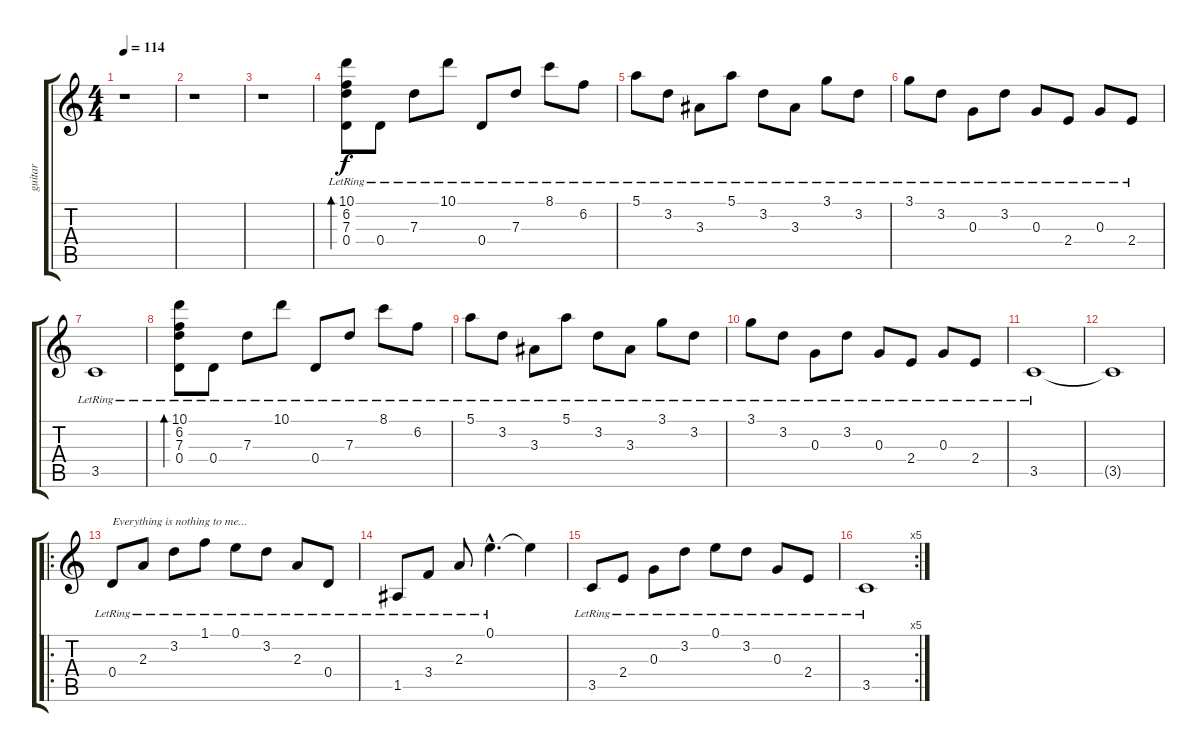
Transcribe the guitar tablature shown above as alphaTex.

\track ("guitar" "guitar") {instrument acousticguitarsteel}
\staff {score tabs}
\tuning (E4 B3 G3 D3 A2 E2) {hide}
\ts (4 4)
\tempo 114
\clef g2
\ks c
r.1{dy f instrument acousticguitarsteel} |
r.1 |
r.1 |
(10.1{lr} 6.2{lr} 7.3{lr} 0.4{lr}).8{bd 240 volume 8} 0.4{lr}.8 7.3{lr}.8 10.1{lr}.8 0.4{lr}.8 7.3{lr}.8 8.1{lr}.8 6.2{lr}.8 |
5.1{lr}.8 3.2{lr}.8 3.3{lr}.8 5.1{lr}.8 3.2{lr}.8 3.3{lr}.8 3.1{lr}.8 3.2{lr}.8 |
3.1{lr}.8 3.2{lr}.8 0.3{lr}.8 3.2{lr}.8 0.3{lr}.8 2.4{lr}.8 0.3{lr}.8 2.4{lr}.8 |
3.5{lr}.1 |
(10.1{lr} 6.2{lr} 7.3{lr} 0.4{lr}).8{bd 240 volume 8} 0.4{lr}.8 7.3{lr}.8 10.1{lr}.8 0.4{lr}.8 7.3{lr}.8 8.1{lr}.8 6.2{lr}.8 |
5.1{lr}.8 3.2{lr}.8 3.3{lr}.8 5.1{lr}.8 3.2{lr}.8 3.3{lr}.8 3.1{lr}.8 3.2{lr}.8 |
3.1{lr}.8 3.2{lr}.8 0.3{lr}.8 3.2{lr}.8 0.3{lr}.8 2.4{lr}.8 0.3{lr}.8 2.4{lr}.8 |
3.5{lr}.1 |
3.5{t}.1 |
\ro
0.4{lr}.8{txt "Everything is nothing to me..." volume 8} 2.3{lr}.8 3.2{lr}.8 1.1{lr}.8 0.1{lr}.8 3.2{lr}.8 2.3{lr}.8 0.4{lr}.8 |
1.5{lr}.8 3.4{lr}.8 2.3{lr}.8 0.1{hac lr}.4{d} 0.1{t}.4 |
3.5{lr}.8 2.4{lr}.8 0.3{lr}.8 3.2{lr}.8 0.1{lr}.8 3.2{lr}.8 0.3{lr}.8 2.4{lr}.8 |
\rc 5
3.5{lr}.1
